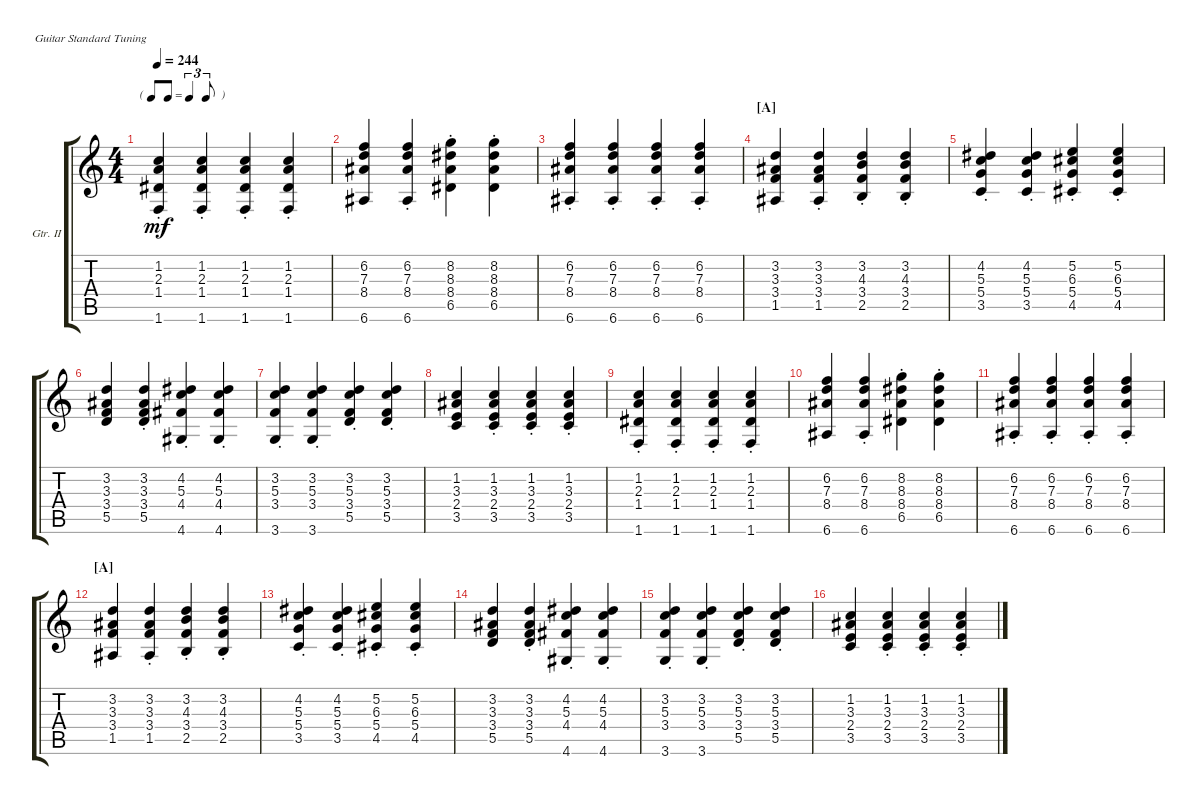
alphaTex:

\defaultSystemsLayout 4
\bracketExtendMode groupsimilarinstruments
\firstSystemTrackNameOrientation horizontal
\otherSystemsTrackNameOrientation horizontal
\track ("Guitar II" "Gtr. II") {instrument acousticguitarsteel}
\staff {score tabs}
\tuning (E4 B3 G3 D3 A2 E2)
\ts (4 4)
\tf triplet8th
\tempo 244
\clef g2
\ks c
(1.2{st} 2.3{st} 1.4{st} 1.6{st}).4{dy mf} (1.2{st} 2.3{st} 1.4{st} 1.6{st}).4 (1.2{st} 2.3{st} 1.4{st} 1.6{st}).4 (1.2{st} 2.3{st} 1.4{st} 1.6{st}).4 |
(7.3 8.4 6.6 6.2).4 (7.3{st} 8.4{st} 6.6{st} 6.2{st}).4 (6.5{st} 8.4{st} 8.3{st} 8.2{st}).4 (6.5{st} 8.4{st} 8.3{st} 8.2{st}).4 |
(7.3{st} 8.4{st} 6.6{st} 6.2{st}).4 (7.3{st} 8.4{st} 6.6{st} 6.2{st}).4 (7.3{st} 8.4{st} 6.6{st} 6.2{st}).4 (7.3{st} 8.4{st} 6.6{st} 6.2{st}).4 |
\section ("A" "")
(1.5 3.4 3.3 3.2).4 (1.5{st} 3.4{st} 3.3{st} 3.2{st}).4 (2.5{st} 3.4{st} 4.3{st} 3.2{st}).4 (2.5{st} 3.4{st} 4.3{st} 3.2{st}).4 |
(3.5{st} 5.4{st} 5.3{st} 4.2{st}).4 (3.5{st} 5.4{st} 5.3{st} 4.2{st}).4 (4.5{st} 5.4{st} 6.3{st} 5.2{st}).4 (4.5{st} 5.4{st} 6.3{st} 5.2{st}).4 |
(3.2 3.3 3.4 5.5).4 (3.2{st} 3.3{st} 3.4{st} 5.5{st}).4 (4.2{st} 5.3{st} 4.4{st} 4.6{st}).4 (4.2{st} 5.3{st} 4.4{st} 4.6{st}).4 |
(3.2{st} 5.3{st} 3.4{st} 3.6{st}).4 (3.2{st} 5.3{st} 3.4{st} 3.6{st}).4 (3.2{st} 5.3{st} 3.4{st} 5.5{st}).4 (3.2{st} 5.3{st} 3.4{st} 5.5{st}).4 |
(3.5 2.4 3.3 1.2).4 (3.5{st} 2.4{st} 3.3{st} 1.2{st}).4 (3.5{st} 2.4{st} 3.3{st} 1.2{st}).4 (3.5{st} 2.4{st} 3.3{st} 1.2{st}).4 |
(1.2{st} 2.3{st} 1.4{st} 1.6{st}).4 (1.2{st} 2.3{st} 1.4{st} 1.6{st}).4 (1.2{st} 2.3{st} 1.4{st} 1.6{st}).4 (1.2{st} 2.3{st} 1.4{st} 1.6{st}).4 |
(7.3 8.4 6.6 6.2).4 (7.3{st} 8.4{st} 6.6{st} 6.2{st}).4 (6.5{st} 8.4{st} 8.3{st} 8.2{st}).4 (6.5{st} 8.4{st} 8.3{st} 8.2{st}).4 |
(7.3{st} 8.4{st} 6.6{st} 6.2{st}).4 (7.3{st} 8.4{st} 6.6{st} 6.2{st}).4 (7.3{st} 8.4{st} 6.6{st} 6.2{st}).4 (7.3{st} 8.4{st} 6.6{st} 6.2{st}).4 |
\section ("A" "")
(1.5 3.4 3.3 3.2).4 (1.5{st} 3.4{st} 3.3{st} 3.2{st}).4 (2.5{st} 3.4{st} 4.3{st} 3.2{st}).4 (2.5{st} 3.4{st} 4.3{st} 3.2{st}).4 |
(3.5{st} 5.4{st} 5.3{st} 4.2{st}).4 (3.5{st} 5.4{st} 5.3{st} 4.2{st}).4 (4.5{st} 5.4{st} 6.3{st} 5.2{st}).4 (4.5{st} 5.4{st} 6.3{st} 5.2{st}).4 |
(3.2 3.3 3.4 5.5).4 (3.2{st} 3.3{st} 3.4{st} 5.5{st}).4 (4.2{st} 5.3{st} 4.4{st} 4.6{st}).4 (4.2{st} 5.3{st} 4.4{st} 4.6{st}).4 |
(3.2{st} 5.3{st} 3.4{st} 3.6{st}).4 (3.2{st} 5.3{st} 3.4{st} 3.6{st}).4 (3.2{st} 5.3{st} 3.4{st} 5.5{st}).4 (3.2{st} 5.3{st} 3.4{st} 5.5{st}).4 |
(3.5 2.4 3.3 1.2).4 (3.5{st} 2.4{st} 3.3{st} 1.2{st}).4 (3.5{st} 2.4{st} 3.3{st} 1.2{st}).4 (3.5{st} 2.4{st} 3.3{st} 1.2{st}).4
